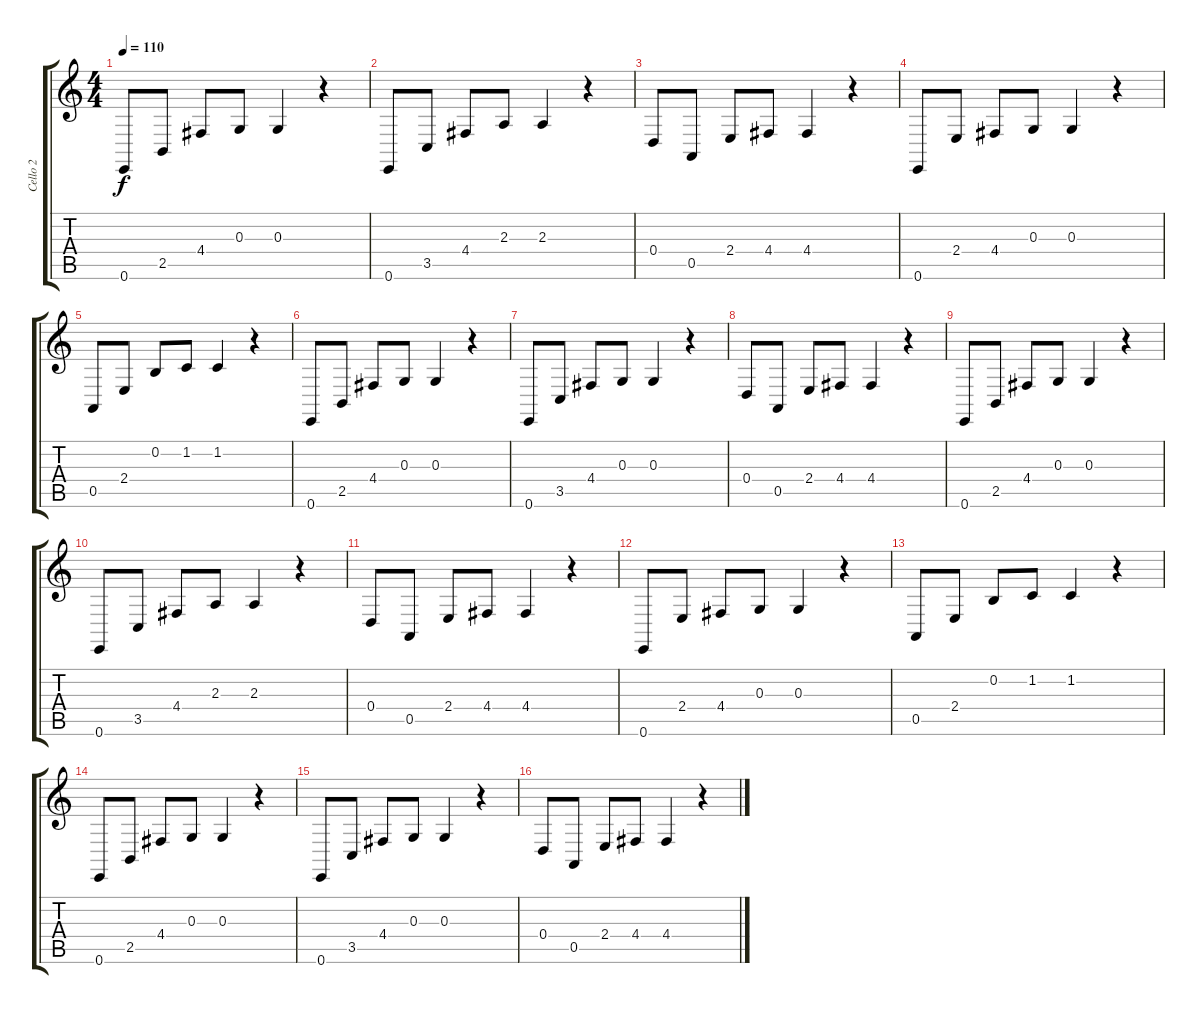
\track ("Cello 2" "Cello 2") {instrument cello}
\staff {score tabs}
\tuning (E4 B3 G3 D3 A2 E2) {hide}
\ts (4 4)
\tempo 110
\clef g2
\ks c
0.6.8{dy f} 2.5.8 4.4.8 0.3.8 0.3.4 r.4 |
0.6.8 3.5.8 4.4.8 2.3.8 2.3.4 r.4 |
0.4.8 0.5.8 2.4.8 4.4.8 4.4.4 r.4 |
0.6.8 2.4.8 4.4.8 0.3.8 0.3.4 r.4 |
0.5.8 2.4.8 0.2.8 1.2.8 1.2.4 r.4 |
0.6.8 2.5.8 4.4.8 0.3.8 0.3.4 r.4 |
0.6.8 3.5.8 4.4.8 0.3.8 0.3.4 r.4 |
0.4.8 0.5.8 2.4.8 4.4.8 4.4.4 r.4 |
0.6.8 2.5.8 4.4.8 0.3.8 0.3.4 r.4 |
0.6.8 3.5.8 4.4.8 2.3.8 2.3.4 r.4 |
0.4.8 0.5.8 2.4.8 4.4.8 4.4.4 r.4 |
0.6.8 2.4.8 4.4.8 0.3.8 0.3.4 r.4 |
0.5.8 2.4.8 0.2.8 1.2.8 1.2.4 r.4 |
0.6.8 2.5.8 4.4.8 0.3.8 0.3.4 r.4 |
0.6.8 3.5.8 4.4.8 0.3.8 0.3.4 r.4 |
0.4.8 0.5.8 2.4.8 4.4.8 4.4.4 r.4
